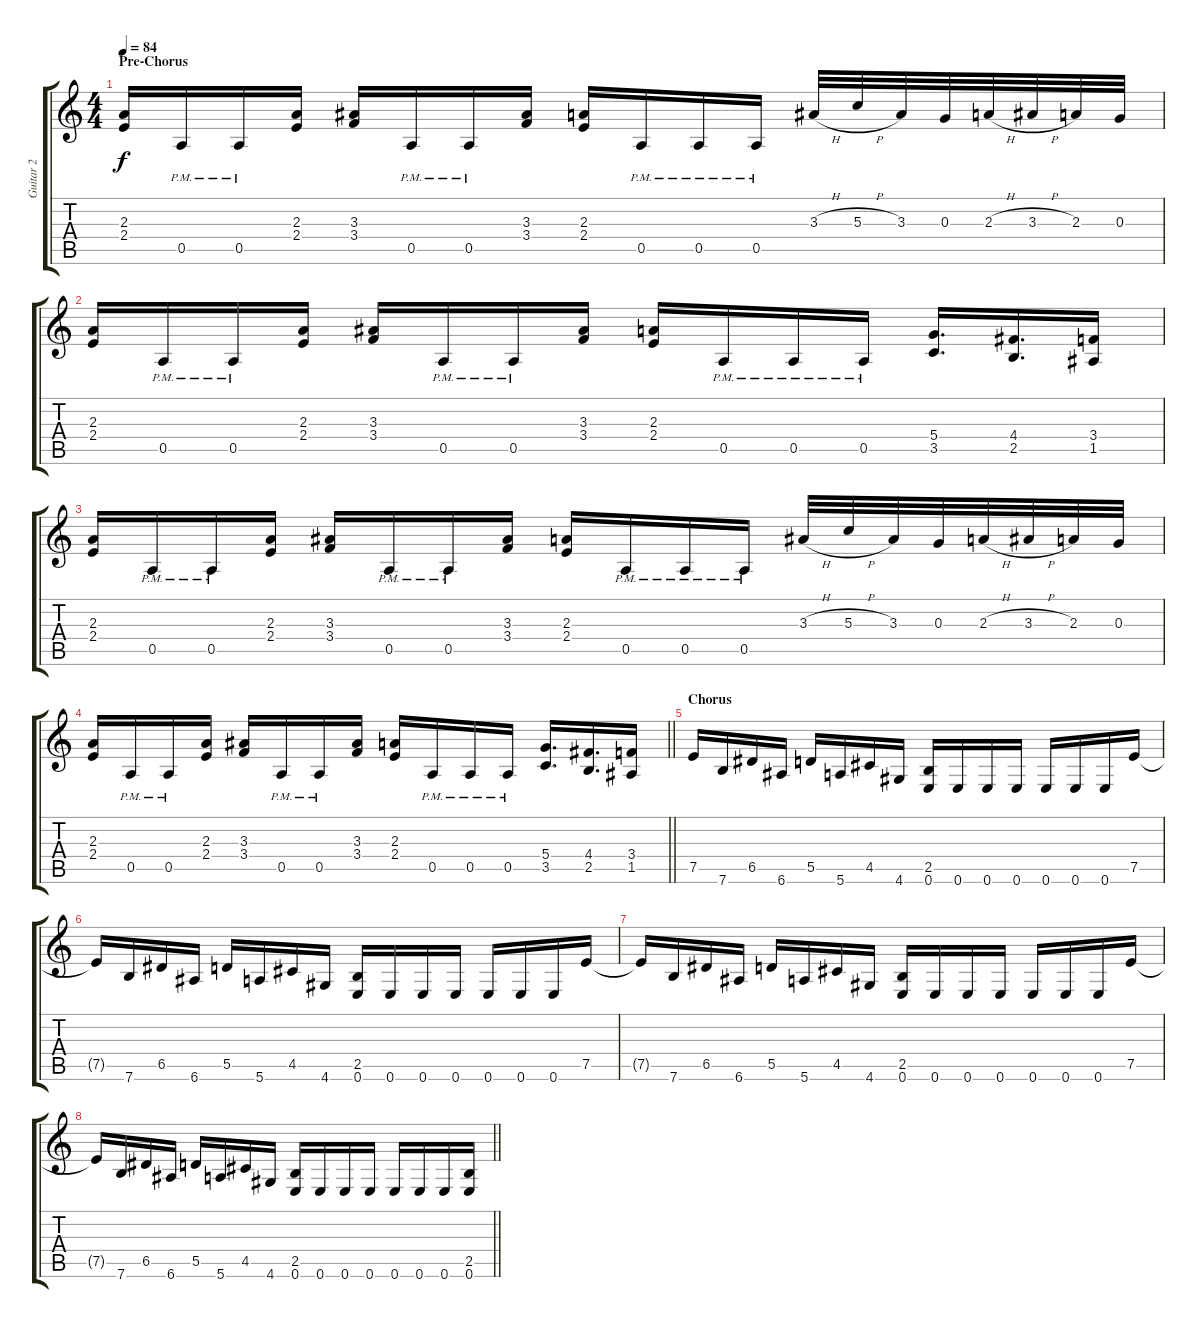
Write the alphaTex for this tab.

\track ("Guitar 2" "Guitar 2") {instrument distortionguitar}
\staff {score tabs}
\tuning (E4 B3 G3 D3 A2 E2) {hide}
\ts (4 4)
\section ("" "Pre-Chorus")
\tempo 84
\clef g2
\ks c
(2.3 2.4).16{dy f} 0.5{pm}.16 0.5{pm}.16 (2.3 2.4).16 (3.3 3.4).16 0.5{pm}.16 0.5{pm}.16 (3.3 3.4).16 (2.3 2.4).16 0.5{pm}.16 0.5{pm}.16 0.5{pm}.16 3.3{h}.32 5.3{h}.32 3.3.32 0.3.32 2.3{h}.32 3.3{h}.32 2.3.32 0.3.32 |
(2.3 2.4).16 0.5{pm}.16 0.5{pm}.16 (2.3 2.4).16 (3.3 3.4).16 0.5{pm}.16 0.5{pm}.16 (3.3 3.4).16 (2.3 2.4).16 0.5{pm}.16 0.5{pm}.16 0.5{pm}.16 (5.4 3.5).16{d} (4.4 2.5).16{d} (3.4 1.5).16 |
(2.3 2.4).16 0.5{pm}.16 0.5{pm}.16 (2.3 2.4).16 (3.3 3.4).16 0.5{pm}.16 0.5{pm}.16 (3.3 3.4).16 (2.3 2.4).16 0.5{pm}.16 0.5{pm}.16 0.5{pm}.16 3.3{h}.32 5.3{h}.32 3.3.32 0.3.32 2.3{h}.32 3.3{h}.32 2.3.32 0.3.32 |
\barLineRight lightlight
(2.3 2.4).16 0.5{pm}.16 0.5{pm}.16 (2.3 2.4).16 (3.3 3.4).16 0.5{pm}.16 0.5{pm}.16 (3.3 3.4).16 (2.3 2.4).16 0.5{pm}.16 0.5{pm}.16 0.5{pm}.16 (5.4 3.5).16{d} (4.4 2.5).16{d} (3.4 1.5).16 |
\section ("" "Chorus")
7.5.16 7.6.16 6.5.16 6.6.16 5.5.16 5.6.16 4.5.16 4.6.16 (2.5 0.6).16 0.6.16 0.6.16 0.6.16 0.6.16 0.6.16 0.6.16 7.5.16 |
7.5{t}.16 7.6.16 6.5.16 6.6.16 5.5.16 5.6.16 4.5.16 4.6.16 (2.5 0.6).16 0.6.16 0.6.16 0.6.16 0.6.16 0.6.16 0.6.16 7.5.16 |
7.5{t}.16 7.6.16 6.5.16 6.6.16 5.5.16 5.6.16 4.5.16 4.6.16 (2.5 0.6).16 0.6.16 0.6.16 0.6.16 0.6.16 0.6.16 0.6.16 7.5.16 |
\barLineRight lightlight
7.5{t}.16 7.6.16 6.5.16 6.6.16 5.5.16 5.6.16 4.5.16 4.6.16 (2.5 0.6).16 0.6.16 0.6.16 0.6.16 0.6.16 0.6.16 0.6.16 (2.5 0.6).16
